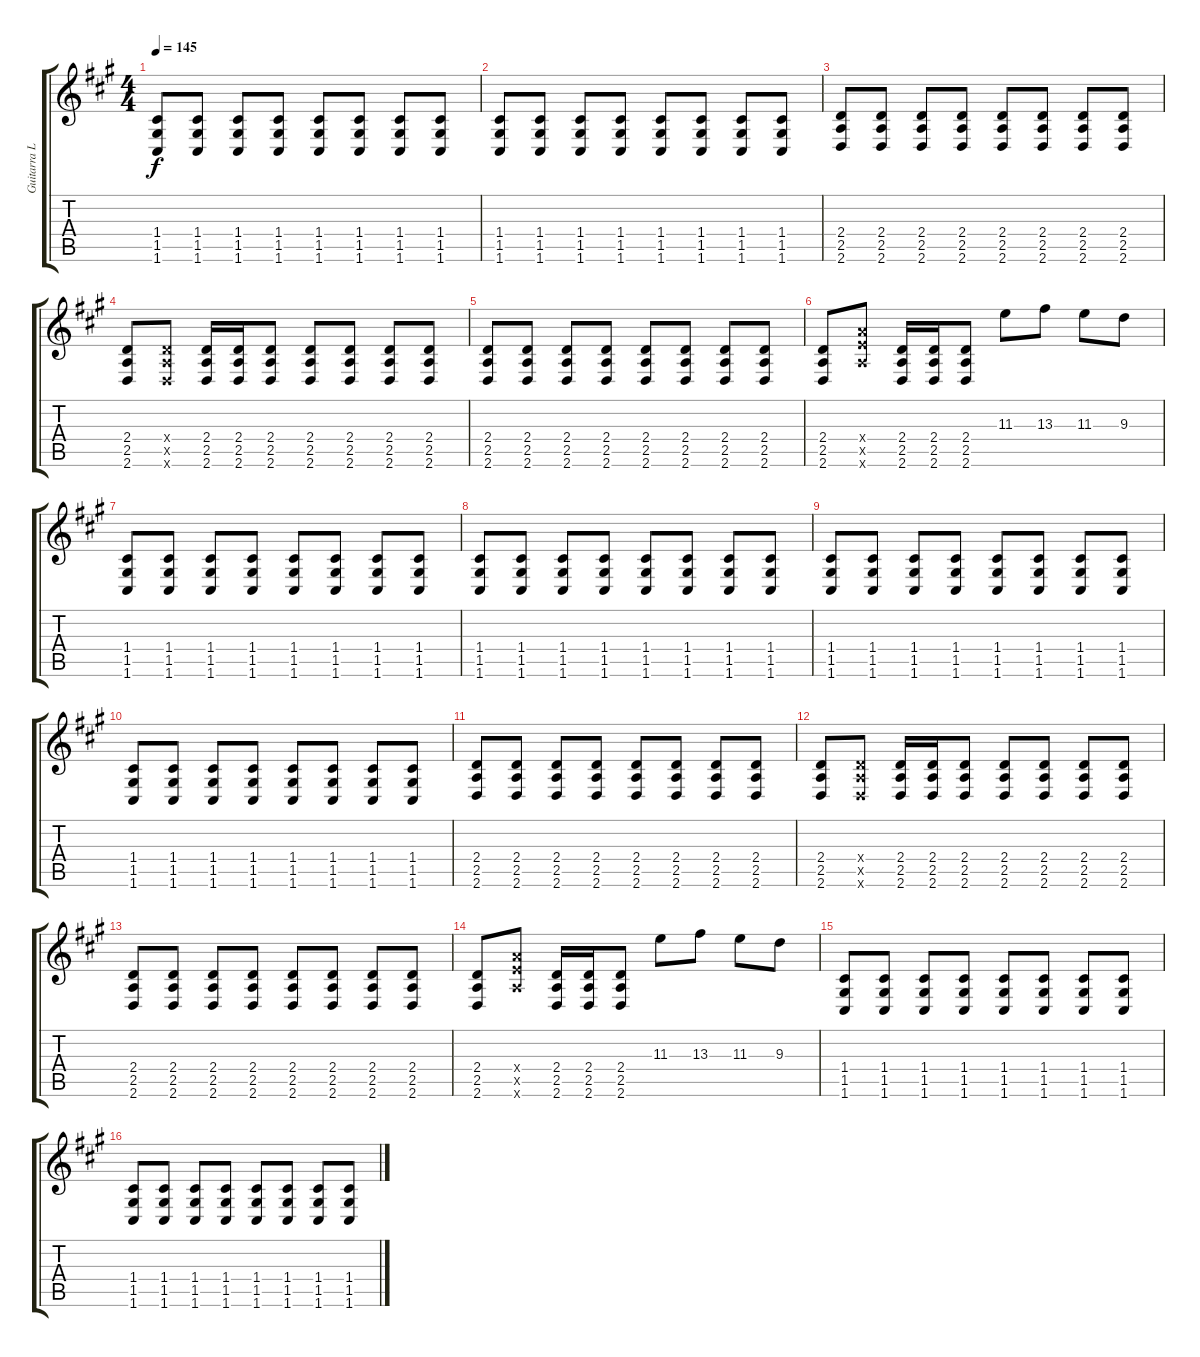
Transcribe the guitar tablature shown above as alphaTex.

\track ("Guitarra Líder" "Guitarra L") {instrument distortionguitar}
\staff {score tabs}
\tuning (D4 A3 F3 C3 G2 C2) {hide}
\ts (4 4)
\tempo 145
\clef g2
\ks a
(1.4 1.5 1.6).8{dy f} (1.4 1.5 1.6).8 (1.4 1.5 1.6).8 (1.4 1.5 1.6).8 (1.4 1.5 1.6).8 (1.4 1.5 1.6).8 (1.4 1.5 1.6).8 (1.4 1.5 1.6).8 |
(1.4 1.5 1.6).8 (1.4 1.5 1.6).8 (1.4 1.5 1.6).8 (1.4 1.5 1.6).8 (1.4 1.5 1.6).8 (1.4 1.5 1.6).8 (1.4 1.5 1.6).8 (1.4 1.5 1.6).8 |
(2.4 2.5 2.6).8 (2.4 2.5 2.6).8 (2.4 2.5 2.6).8 (2.4 2.5 2.6).8 (2.4 2.5 2.6).8 (2.4 2.5 2.6).8 (2.4 2.5 2.6).8 (2.4 2.5 2.6).8 |
(2.4 2.5 2.6).8 (2.4{x} 2.5{x} 2.6{x}).8 (2.4 2.5 2.6).16 (2.4 2.5 2.6).16 (2.4 2.5 2.6).8 (2.4 2.5 2.6).8 (2.4 2.5 2.6).8 (2.4 2.5 2.6).8 (2.4 2.5 2.6).8 |
(2.4 2.5 2.6).8 (2.4 2.5 2.6).8 (2.4 2.5 2.6).8 (2.4 2.5 2.6).8 (2.4 2.5 2.6).8 (2.4 2.5 2.6).8 (2.4 2.5 2.6).8 (2.4 2.5 2.6).8 |
(2.4 2.5 2.6).8 (9.4{x} 9.5{x} 9.6{x}).8 (2.4 2.5 2.6).16 (2.4 2.5 2.6).16 (2.4 2.5 2.6).8 11.3.8 13.3.8 11.3.8 9.3.8 |
(1.4 1.5 1.6).8 (1.4 1.5 1.6).8 (1.4 1.5 1.6).8 (1.4 1.5 1.6).8 (1.4 1.5 1.6).8 (1.4 1.5 1.6).8 (1.4 1.5 1.6).8 (1.4 1.5 1.6).8 |
(1.4 1.5 1.6).8 (1.4 1.5 1.6).8 (1.4 1.5 1.6).8 (1.4 1.5 1.6).8 (1.4 1.5 1.6).8 (1.4 1.5 1.6).8 (1.4 1.5 1.6).8 (1.4 1.5 1.6).8 |
(1.4 1.5 1.6).8 (1.4 1.5 1.6).8 (1.4 1.5 1.6).8 (1.4 1.5 1.6).8 (1.4 1.5 1.6).8 (1.4 1.5 1.6).8 (1.4 1.5 1.6).8 (1.4 1.5 1.6).8 |
(1.4 1.5 1.6).8 (1.4 1.5 1.6).8 (1.4 1.5 1.6).8 (1.4 1.5 1.6).8 (1.4 1.5 1.6).8 (1.4 1.5 1.6).8 (1.4 1.5 1.6).8 (1.4 1.5 1.6).8 |
(2.4 2.5 2.6).8 (2.4 2.5 2.6).8 (2.4 2.5 2.6).8 (2.4 2.5 2.6).8 (2.4 2.5 2.6).8 (2.4 2.5 2.6).8 (2.4 2.5 2.6).8 (2.4 2.5 2.6).8 |
(2.4 2.5 2.6).8 (2.4{x} 2.5{x} 2.6{x}).8 (2.4 2.5 2.6).16 (2.4 2.5 2.6).16 (2.4 2.5 2.6).8 (2.4 2.5 2.6).8 (2.4 2.5 2.6).8 (2.4 2.5 2.6).8 (2.4 2.5 2.6).8 |
(2.4 2.5 2.6).8 (2.4 2.5 2.6).8 (2.4 2.5 2.6).8 (2.4 2.5 2.6).8 (2.4 2.5 2.6).8 (2.4 2.5 2.6).8 (2.4 2.5 2.6).8 (2.4 2.5 2.6).8 |
(2.4 2.5 2.6).8 (9.4{x} 9.5{x} 9.6{x}).8 (2.4 2.5 2.6).16 (2.4 2.5 2.6).16 (2.4 2.5 2.6).8 11.3.8 13.3.8 11.3.8 9.3.8 |
(1.4 1.5 1.6).8 (1.4 1.5 1.6).8 (1.4 1.5 1.6).8 (1.4 1.5 1.6).8 (1.4 1.5 1.6).8 (1.4 1.5 1.6).8 (1.4 1.5 1.6).8 (1.4 1.5 1.6).8 |
(1.4 1.5 1.6).8 (1.4 1.5 1.6).8 (1.4 1.5 1.6).8 (1.4 1.5 1.6).8 (1.4 1.5 1.6).8 (1.4 1.5 1.6).8 (1.4 1.5 1.6).8 (1.4 1.5 1.6).8
